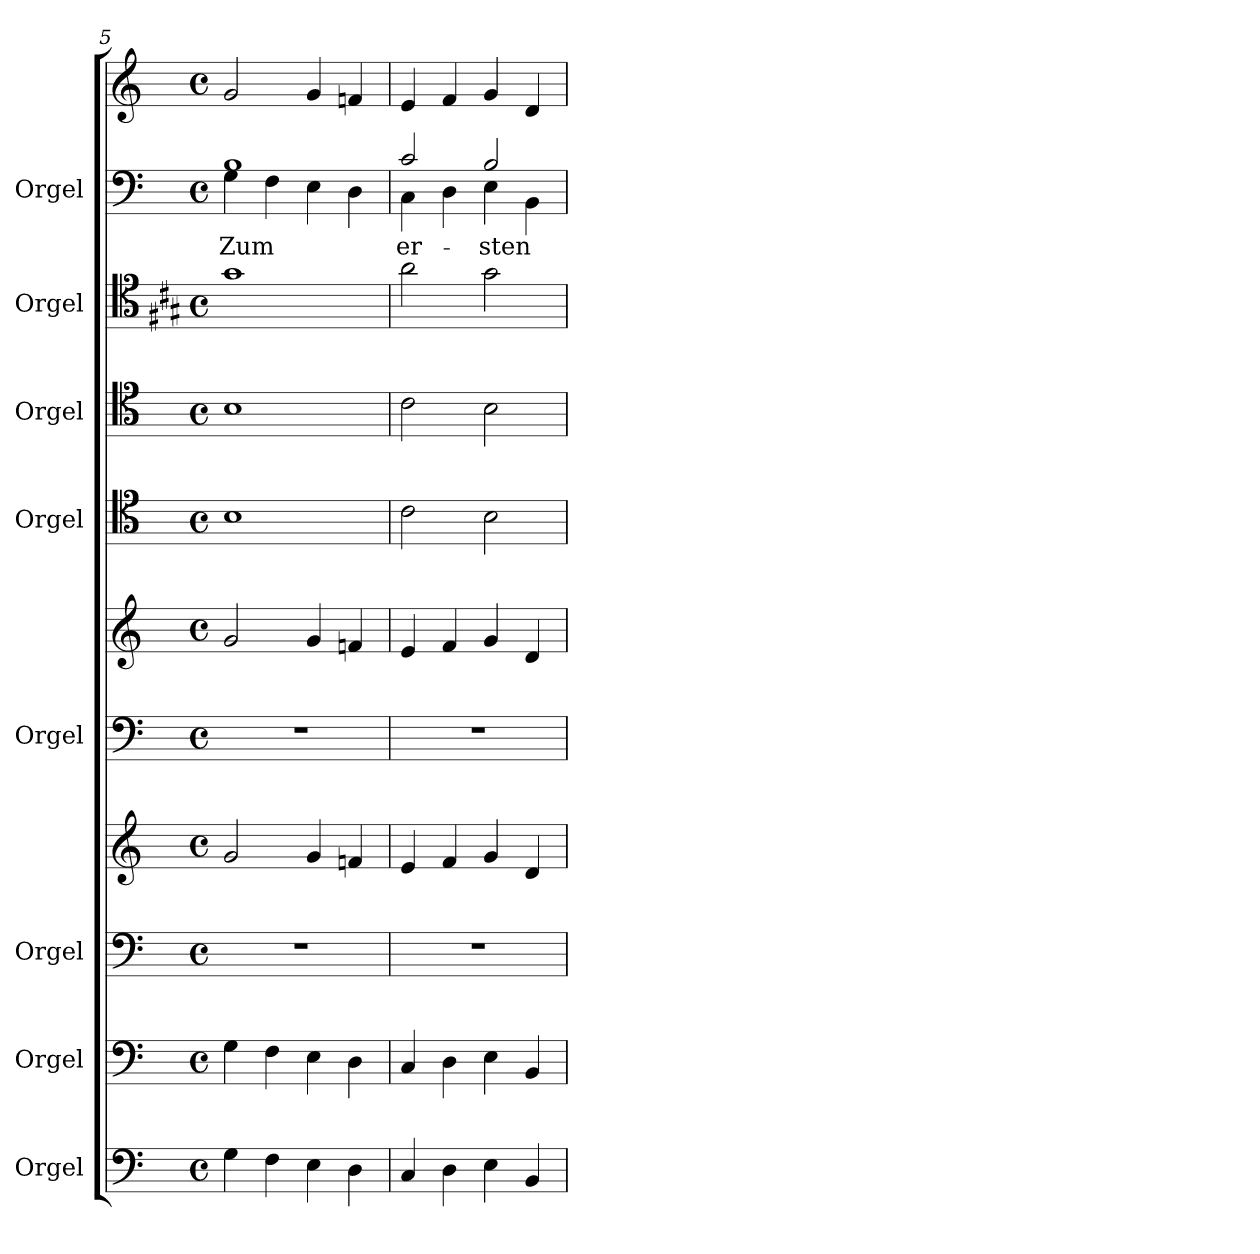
**kern	**kern	**kern	**kern	**kern	**kern	**kern	**kern	**kern	**kern	**text	**kern
*part8	*part7	*part6	*part6	*part5	*part5	*part4	*part3	*part2	*part1	*part1	*part1
*staff11	*staff10	*staff9	*staff8	*staff7	*staff6	*staff5	*staff4	*staff3	*staff2	*staff2	*staff1
*I"Orgel	*I"Orgel	*I"Orgel	*	*I"Orgel	*	*I"Orgel	*I"Orgel	*I"Orgel	*I"Orgel	*	*
*clefF4	*clefF4	*clefF4	*clefG2	*clefF4	*clefG2	*clefC4	*clefC4	*clefC4	*clefF4	*	*clefG2
*	*	*	*	*	*	*	*	*ITrd5c9	*	*	*
*k[]	*k[]	*k[]	*k[]	*k[]	*k[]	*k[]	*k[]	*k[]	*k[]	*	*k[]
*M4/4	*M4/4	*M4/4	*M4/4	*M4/4	*M4/4	*M4/4	*M4/4	*M4/4	*M4/4	*	*M4/4
*met(c)	*met(c)	*met(c)	*met(c)	*met(c)	*met(c)	*met(c)	*met(c)	*met(c)	*met(c)	*	*met(c)
=5	=5	=5	=5	=5	=5	=5	=5	=5	=5	=5	=5
!	!	!	!	!	!	!	!	!	!	!LO:LY:a	!
*	*	*	*	*	*	*	*	*	*^	*	*
4G\	4G\	1r	2g/	1r	2g/	1B	1B	1B	1B	4G\	Zum	2g/
4F\	4F\	.	.	.	.	.	.	.	.	4F\	.	.
4E\	4E\	.	4g/	.	4g/	.	.	.	.	4E\	.	4g/
4D\	4D\	.	4fn/	.	4fn/	.	.	.	.	4D\	.	4fn/
=6	=6	=6	=6	=6	=6	=6	=6	=6	=6	=6	=6	=6
!	!	!	!	!	!	!	!	!	!	!	!LO:LY:a	!
4C/	4C/	1r	4e/	1r	4e/	2c\	2c\	2c\	2c/	4C\	er-	4e/
4D\	4D\	.	4f/	.	4f/	.	.	.	.	4D\	.	4f/
!	!	!	!	!	!	!	!	!	!	!	!LO:LY:a	!
4E\	4E\	.	4g/	.	4g/	2B\	2B\	2B\	2B/	4E\	-sten	4g/
4BB/	4BB/	.	4d/	.	4d/	.	.	.	.	4BB\	.	4d/
*	*	*	*	*	*	*	*	*	*v	*v	*	*
=	=	=	=	=	=	=	=	=	=	=	=
*-	*-	*-	*-	*-	*-	*-	*-	*-	*-	*-	*-
